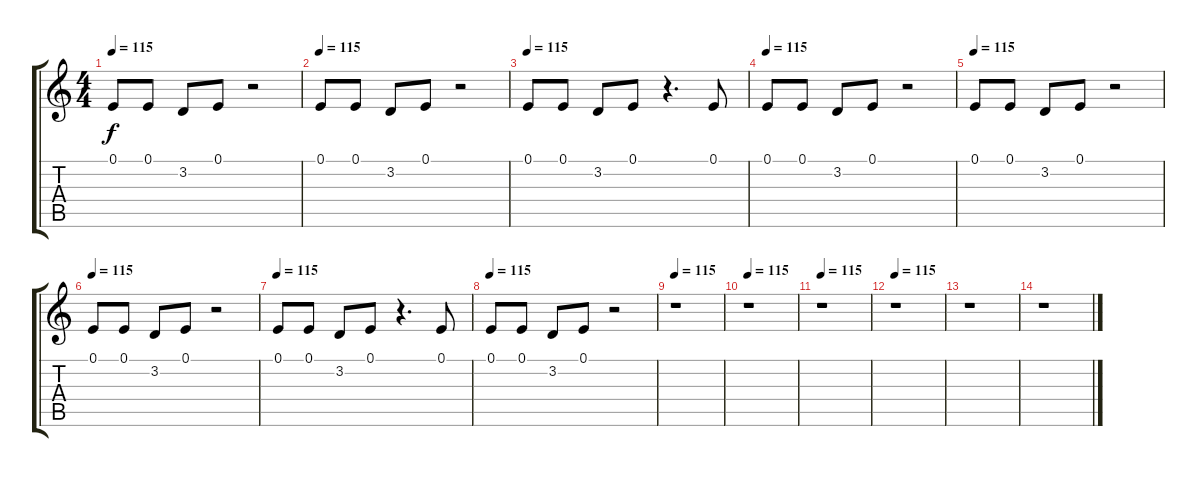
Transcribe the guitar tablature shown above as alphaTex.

\track "" {instrument violin}
\staff {score tabs}
\tuning (E4 B3 G3 D3 A2 E2) {hide}
\ts (4 4)
\tempo 115
\clef g2
\ks c
0.1.8{dy f} 0.1.8 3.2.8 0.1.8 r.2 |
\tempo 115
0.1.8 0.1.8 3.2.8 0.1.8 r.2 |
\tempo 115
0.1.8 0.1.8 3.2.8 0.1.8 r.4{d} 0.1.8 |
\tempo 115
0.1.8 0.1.8 3.2.8 0.1.8 r.2 |
\tempo 115
0.1.8 0.1.8 3.2.8 0.1.8 r.2 |
\tempo 115
0.1.8 0.1.8 3.2.8 0.1.8 r.2 |
\tempo 115
0.1.8 0.1.8 3.2.8 0.1.8 r.4{d} 0.1.8 |
\tempo 115
0.1.8 0.1.8 3.2.8 0.1.8 r.2 |
\tempo 115
r.1 |
\tempo 115
r.1 |
\tempo 115
r.1 |
\tempo 115
r.1 |
r.1 |
r.1
